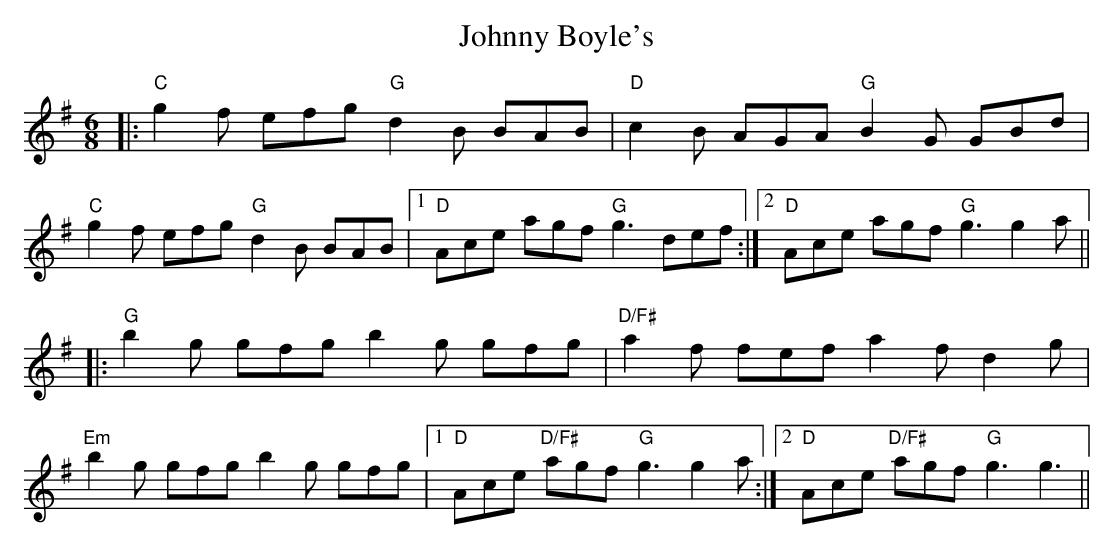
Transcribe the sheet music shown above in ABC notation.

X:1
T: Johnny Boyle's
M: 6/8
L: 1/8
K: Gmaj
|:"C"g2f efg "G"d2B BAB|"D"c2B AGA "G"B2G GBd|
"C"g2f efg "G"d2B BAB|1 "D"Ace agf "G"g3 def:|2 "D"Ace agf "G"g3g2a||
|:"G"b2g gfg b2g gfg|"D/F#"a2f fef a2fd2g|
"Em"b2g gfg b2g gfg|1 "D"Ace "D/F#"agf "G"g3g2a:|2 "D"Ace "D/F#"agf "G"g3g3||
